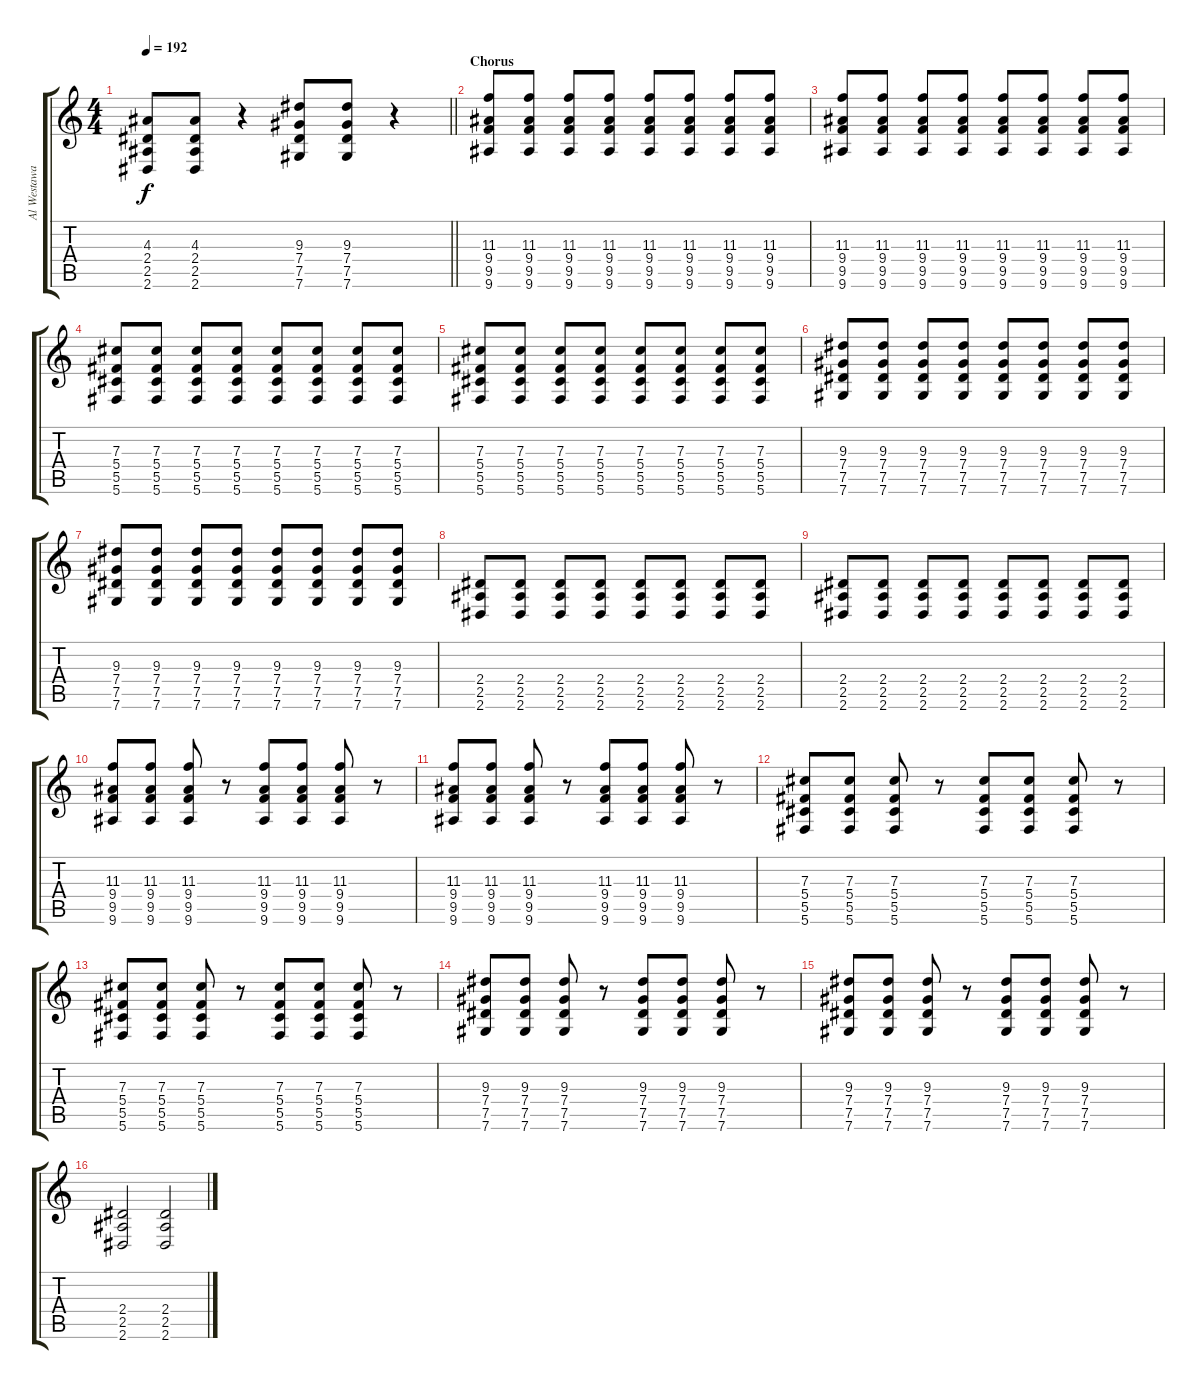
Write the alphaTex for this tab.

\track ("Al Westaway" "Al Westawa") {instrument overdrivenguitar}
\staff {score tabs}
\tuning (Eb4 Bb3 Gb3 Db3 Ab2 Db2) {hide}
\ts (4 4)
\tempo 192
\clef g2
\barLineRight lightlight
\ks c
(4.3 2.4 2.5 2.6).8{dy f} (4.3 2.4 2.5 2.6).8 r.4 (9.3 7.4 7.5 7.6).8 (9.3 7.4 7.5 7.6).8 r.4 |
\section ("" "Chorus")
(11.3 9.4 9.5 9.6).8{instrument overdrivenguitar} (11.3 9.4 9.5 9.6).8 (11.3 9.4 9.5 9.6).8 (11.3 9.4 9.5 9.6).8 (11.3 9.4 9.5 9.6).8 (11.3 9.4 9.5 9.6).8 (11.3 9.4 9.5 9.6).8 (11.3 9.4 9.5 9.6).8 |
(11.3 9.4 9.5 9.6).8{instrument overdrivenguitar} (11.3 9.4 9.5 9.6).8 (11.3 9.4 9.5 9.6).8 (11.3 9.4 9.5 9.6).8 (11.3 9.4 9.5 9.6).8 (11.3 9.4 9.5 9.6).8 (11.3 9.4 9.5 9.6).8 (11.3 9.4 9.5 9.6).8 |
(7.3 5.4 5.5 5.6).8{instrument overdrivenguitar} (7.3 5.4 5.5 5.6).8 (7.3 5.4 5.5 5.6).8 (7.3 5.4 5.5 5.6).8 (7.3 5.4 5.5 5.6).8 (7.3 5.4 5.5 5.6).8 (7.3 5.4 5.5 5.6).8 (7.3 5.4 5.5 5.6).8 |
(7.3 5.4 5.5 5.6).8{instrument overdrivenguitar} (7.3 5.4 5.5 5.6).8 (7.3 5.4 5.5 5.6).8 (7.3 5.4 5.5 5.6).8 (7.3 5.4 5.5 5.6).8 (7.3 5.4 5.5 5.6).8 (7.3 5.4 5.5 5.6).8 (7.3 5.4 5.5 5.6).8 |
(9.3 7.4 7.5 7.6).8{instrument overdrivenguitar} (9.3 7.4 7.5 7.6).8 (9.3 7.4 7.5 7.6).8 (9.3 7.4 7.5 7.6).8 (9.3 7.4 7.5 7.6).8 (9.3 7.4 7.5 7.6).8 (9.3 7.4 7.5 7.6).8 (9.3 7.4 7.5 7.6).8 |
(9.3 7.4 7.5 7.6).8{instrument overdrivenguitar} (9.3 7.4 7.5 7.6).8 (9.3 7.4 7.5 7.6).8 (9.3 7.4 7.5 7.6).8 (9.3 7.4 7.5 7.6).8 (9.3 7.4 7.5 7.6).8 (9.3 7.4 7.5 7.6).8 (9.3 7.4 7.5 7.6).8 |
(2.4 2.5 2.6).8 (2.4 2.5 2.6).8 (2.4 2.5 2.6).8 (2.4 2.5 2.6).8 (2.4 2.5 2.6).8 (2.4 2.5 2.6).8 (2.4 2.5 2.6).8 (2.4 2.5 2.6).8 |
(2.4 2.5 2.6).8 (2.4 2.5 2.6).8 (2.4 2.5 2.6).8 (2.4 2.5 2.6).8 (2.4 2.5 2.6).8 (2.4 2.5 2.6).8 (2.4 2.5 2.6).8 (2.4 2.5 2.6).8 |
(11.3 9.4 9.5 9.6).8{instrument overdrivenguitar} (11.3 9.4 9.5 9.6).8 (11.3 9.4 9.5 9.6).8 r.8 (11.3 9.4 9.5 9.6).8 (11.3 9.4 9.5 9.6).8 (11.3 9.4 9.5 9.6).8 r.8 |
(11.3 9.4 9.5 9.6).8{instrument overdrivenguitar} (11.3 9.4 9.5 9.6).8 (11.3 9.4 9.5 9.6).8 r.8 (11.3 9.4 9.5 9.6).8 (11.3 9.4 9.5 9.6).8 (11.3 9.4 9.5 9.6).8 r.8 |
(7.3 5.4 5.5 5.6).8{instrument overdrivenguitar} (7.3 5.4 5.5 5.6).8 (7.3 5.4 5.5 5.6).8 r.8 (7.3 5.4 5.5 5.6).8 (7.3 5.4 5.5 5.6).8 (7.3 5.4 5.5 5.6).8 r.8 |
(7.3 5.4 5.5 5.6).8{instrument overdrivenguitar} (7.3 5.4 5.5 5.6).8 (7.3 5.4 5.5 5.6).8 r.8 (7.3 5.4 5.5 5.6).8 (7.3 5.4 5.5 5.6).8 (7.3 5.4 5.5 5.6).8 r.8 |
(9.3 7.4 7.5 7.6).8{instrument overdrivenguitar} (9.3 7.4 7.5 7.6).8 (9.3 7.4 7.5 7.6).8 r.8 (9.3 7.4 7.5 7.6).8 (9.3 7.4 7.5 7.6).8 (9.3 7.4 7.5 7.6).8 r.8 |
(9.3 7.4 7.5 7.6).8{instrument overdrivenguitar} (9.3 7.4 7.5 7.6).8 (9.3 7.4 7.5 7.6).8 r.8 (9.3 7.4 7.5 7.6).8 (9.3 7.4 7.5 7.6).8 (9.3 7.4 7.5 7.6).8 r.8 |
(2.4 2.5 2.6).2 (2.4 2.5 2.6).2
